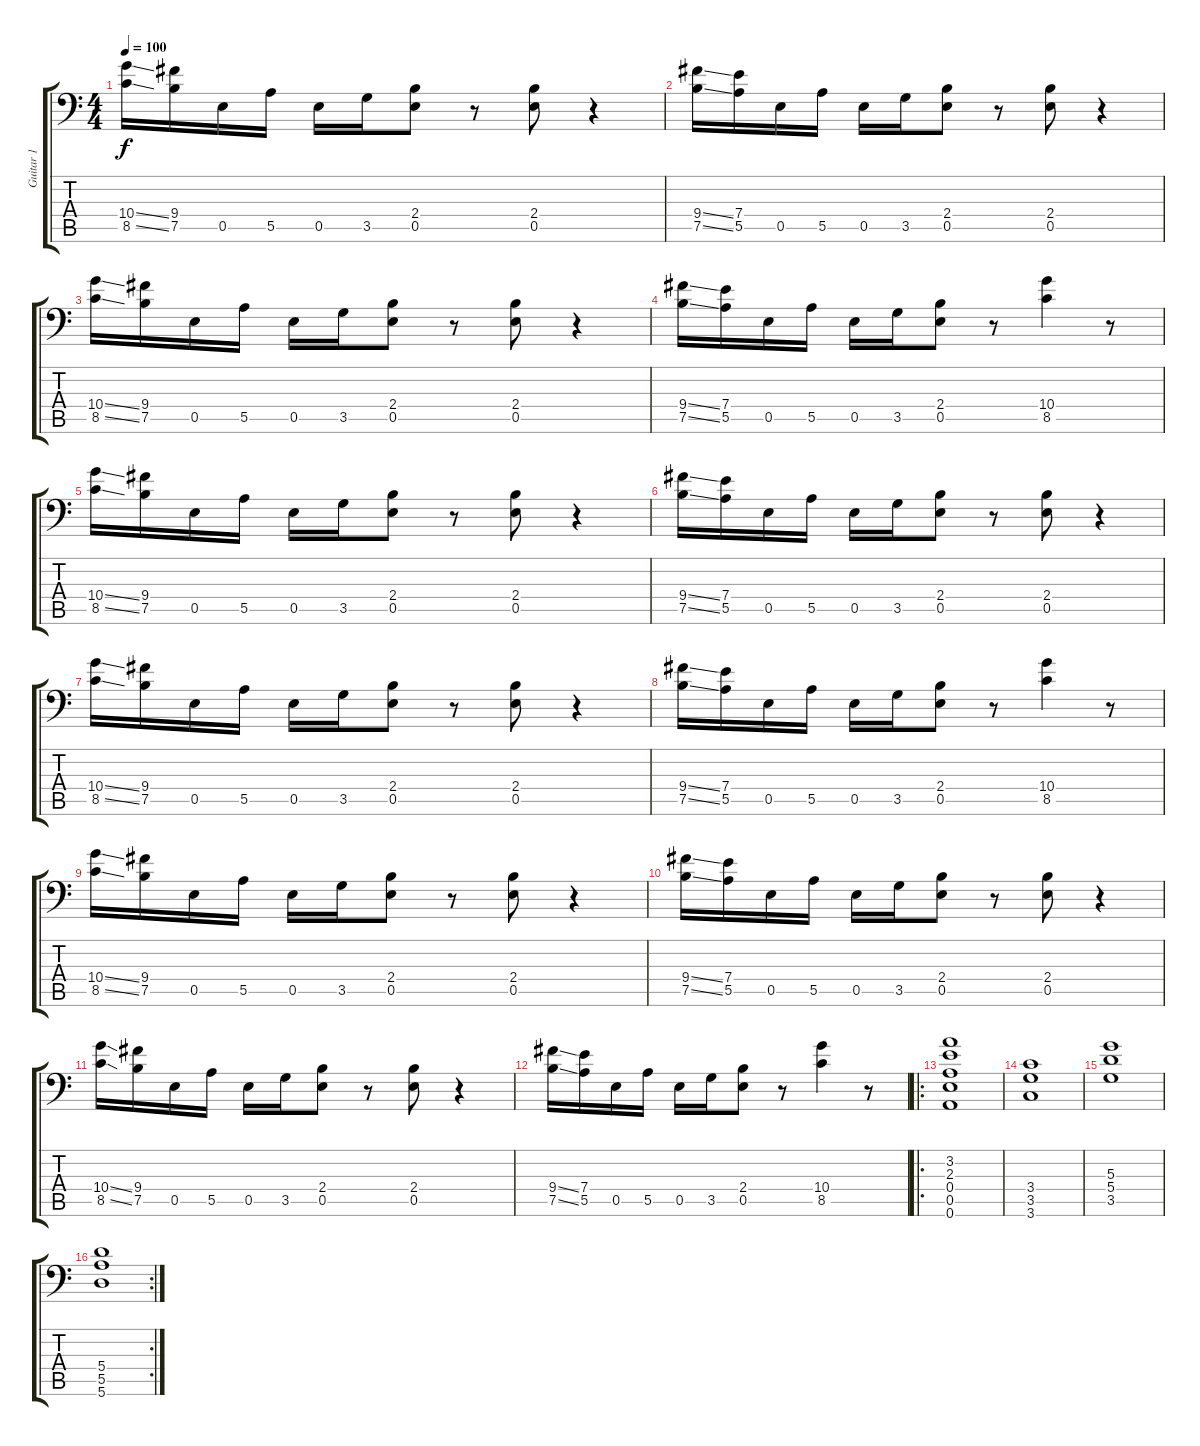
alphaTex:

\track ("Guitar 1" "Guitar 1") {instrument acousticguitarsteel}
\staff {score tabs}
\tuning (B3 Gb3 D3 A2 E2 A1) {hide}
\ts (4 4)
\tempo 100
\clef f4
\ks c
(10.4{ss} 8.5{ss}).16{dy f instrument electricguitarclean} (9.4 7.5).16 0.5.16 5.5.16 0.5.16 3.5.16 (2.4 0.5).8 r.8 (2.4 0.5).8 r.4 |
(9.4{ss} 7.5{ss}).16 (7.4 5.5).16 0.5.16 5.5.16 0.5.16 3.5.16 (2.4 0.5).8 r.8 (2.4 0.5).8 r.4 |
(10.4{ss} 8.5{ss}).16 (9.4 7.5).16 0.5.16 5.5.16 0.5.16 3.5.16 (2.4 0.5).8 r.8 (2.4 0.5).8 r.4 |
(9.4{ss} 7.5{ss}).16 (7.4 5.5).16 0.5.16 5.5.16 0.5.16 3.5.16 (2.4 0.5).8 r.8 (10.4 8.5).4 r.8 |
(10.4{ss} 8.5{ss}).16{instrument electricguitarclean} (9.4 7.5).16 0.5.16 5.5.16 0.5.16 3.5.16 (2.4 0.5).8 r.8 (2.4 0.5).8 r.4 |
(9.4{ss} 7.5{ss}).16 (7.4 5.5).16 0.5.16 5.5.16 0.5.16 3.5.16 (2.4 0.5).8 r.8 (2.4 0.5).8 r.4 |
(10.4{ss} 8.5{ss}).16 (9.4 7.5).16 0.5.16 5.5.16 0.5.16 3.5.16 (2.4 0.5).8 r.8 (2.4 0.5).8 r.4 |
(9.4{ss} 7.5{ss}).16 (7.4 5.5).16 0.5.16 5.5.16 0.5.16 3.5.16 (2.4 0.5).8 r.8 (10.4 8.5).4 r.8 |
(10.4{ss} 8.5{ss}).16{instrument electricguitarclean} (9.4 7.5).16 0.5.16 5.5.16 0.5.16 3.5.16 (2.4 0.5).8 r.8 (2.4 0.5).8 r.4 |
(9.4{ss} 7.5{ss}).16 (7.4 5.5).16 0.5.16 5.5.16 0.5.16 3.5.16 (2.4 0.5).8 r.8 (2.4 0.5).8 r.4 |
(10.4{ss} 8.5{ss}).16 (9.4 7.5).16 0.5.16 5.5.16 0.5.16 3.5.16 (2.4 0.5).8 r.8 (2.4 0.5).8 r.4 |
(9.4{ss} 7.5{ss}).16 (7.4 5.5).16 0.5.16 5.5.16 0.5.16 3.5.16 (2.4 0.5).8 r.8 (10.4 8.5).4 r.8 |
\ro
(3.2 2.3 0.4 0.5 0.6).1 |
(3.4 3.5 3.6).1 |
(5.3 5.4 3.5).1 |
\rc 2
(5.4 5.5 5.6).1
